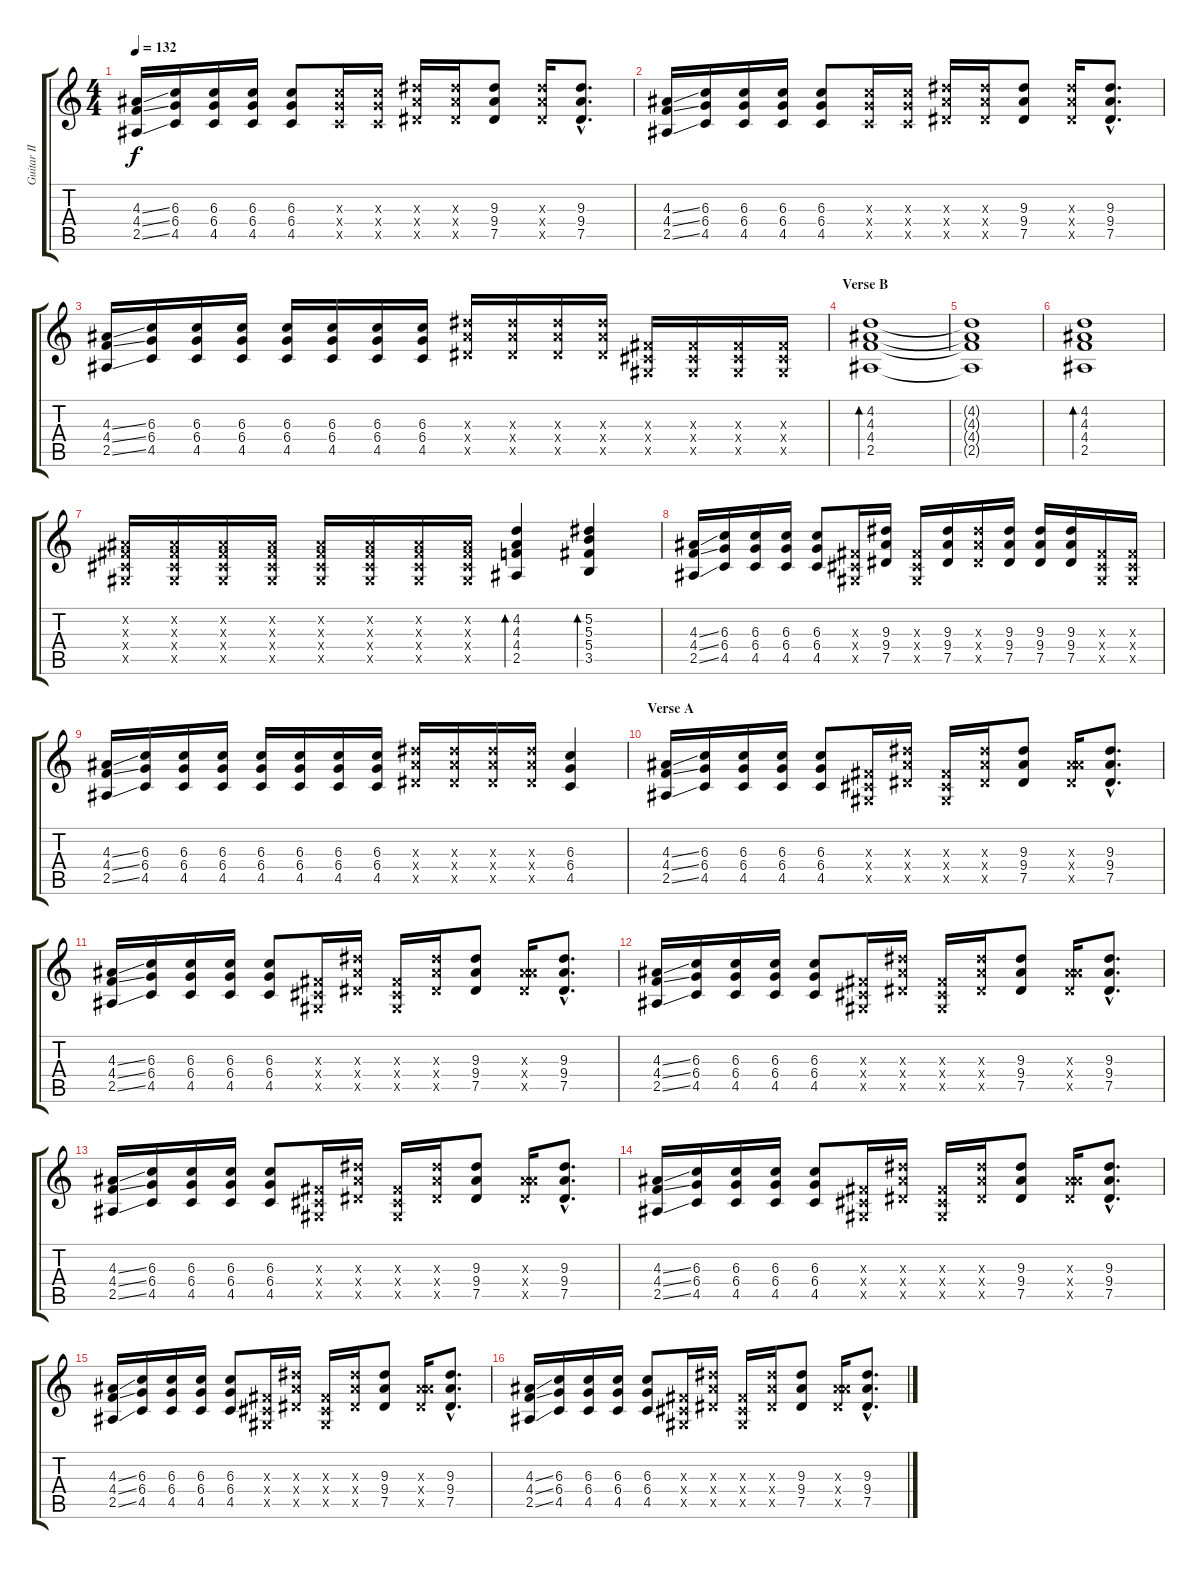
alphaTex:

\track ("Guitar II" "Guitar II") {instrument distortionguitar}
\staff {score tabs}
\tuning (Eb4 Bb3 Gb3 Db3 Ab2 Eb2) {hide}
\ts (4 4)
\tempo 132
\clef g2
\ks c
(4.3{ss} 4.4{ss} 2.5{ss}).16{dy f} (6.3 6.4 4.5).16 (6.3 6.4 4.5).16 (6.3 6.4 4.5).16 (6.3 6.4 4.5).8 (6.3{x} 6.4{x} 4.5{x}).16 (6.3{x} 6.4{x} 4.5{x}).16 (9.3{x} 9.4{x} 7.5{x}).16 (9.3{x} 9.4{x} 7.5{x}).16 (9.3 9.4 7.5).8 (9.3{x} 9.4{x} 7.5{x}).16 (9.3{hac} 9.4{hac} 7.5{hac}).8{d} |
(4.3{ss} 4.4{ss} 2.5{ss}).16 (6.3 6.4 4.5).16 (6.3 6.4 4.5).16 (6.3 6.4 4.5).16 (6.3 6.4 4.5).8 (6.3{x} 6.4{x} 4.5{x}).16 (6.3{x} 6.4{x} 4.5{x}).16 (9.3{x} 9.4{x} 7.5{x}).16 (9.3{x} 9.4{x} 7.5{x}).16 (9.3 9.4 7.5).8 (9.3{x} 9.4{x} 7.5{x}).16 (9.3{hac} 9.4{hac} 7.5{hac}).8{d} |
(4.3{ss} 4.4{ss} 2.5{ss}).16 (6.3 6.4 4.5).16 (6.3 6.4 4.5).16 (6.3 6.4 4.5).16 (6.3 6.4 4.5).16 (6.3 6.4 4.5).16 (6.3 6.4 4.5).16 (6.3 6.4 4.5).16 (9.3{x} 9.4{x} 7.5{x}).16 (9.3{x} 9.4{x} 7.5{x}).16 (9.3{x} 9.4{x} 7.5{x}).16 (9.3{x} 9.4{x} 7.5{x}).16 (0.3{x} 0.4{x} 0.5{x}).16 (0.3{x} 0.4{x} 0.5{x}).16 (0.3{x} 0.4{x} 0.5{x}).16 (0.3{x} 0.4{x} 0.5{x}).16 |
\section ("" "Verse B")
(4.2 4.3 4.4 2.5).1{bd 240} |
(4.2{t} 4.3{t} 4.4{t} 2.5{t}).1 |
(4.2 4.3 4.4 2.5).1{bd 60} |
(0.2{x} 0.3{x} 0.4{x} 0.5{x}).16 (0.2{x} 0.3{x} 0.4{x} 0.5{x}).16 (0.2{x} 0.3{x} 0.4{x} 0.5{x}).16 (0.2{x} 0.3{x} 0.4{x} 0.5{x}).16 (0.2{x} 0.3{x} 0.4{x} 0.5{x}).16 (0.2{x} 0.3{x} 0.4{x} 0.5{x}).16 (0.2{x} 0.3{x} 0.4{x} 0.5{x}).16 (0.2{x} 0.3{x} 0.4{x} 0.5{x}).16 (4.2 4.3 4.4 2.5).4{bd 120} (5.2 5.3 5.4 3.5).4{bd 120} |
(4.3{ss} 4.4{ss} 2.5{ss}).16 (6.3 6.4 4.5).16 (6.3 6.4 4.5).16 (6.3 6.4 4.5).16 (6.3 6.4 4.5).8 (0.3{x} 0.4{x} 0.5{x}).16 (9.3 9.4 7.5).16 (0.3{x} 0.4{x} 0.5{x}).16 (9.3 9.4 7.5).16 (9.3{x} 9.4{x} 7.5{x}).16 (9.3 9.4 7.5).16 (9.3 9.4 7.5).16 (9.3 9.4 7.5).16 (0.3{x} 0.4{x} 0.5{x}).16 (0.3{x} 0.4{x} 0.5{x}).16 |
(4.3{ss} 4.4{ss} 2.5{ss}).16 (6.3 6.4 4.5).16 (6.3 6.4 4.5).16 (6.3 6.4 4.5).16 (6.3 6.4 4.5).16 (6.3 6.4 4.5).16 (6.3 6.4 4.5).16 (6.3 6.4 4.5).16 (9.3{x} 9.4{x} 7.5{x}).16 (9.3{x} 9.4{x} 7.5{x}).16 (9.3{x} 9.4{x} 7.5{x}).16 (9.3{x} 9.4{x} 7.5{x}).16 (6.3 6.4 4.5).4 |
\section ("" "Verse A")
(4.3{ss} 4.4{ss} 2.5{ss}).16 (6.3 6.4 4.5).16 (6.3 6.4 4.5).16 (6.3 6.4 4.5).16 (6.3 6.4 4.5).8 (0.3{x} 0.4{x} 0.5{x}).16 (9.3{x} 9.4{x} 7.5{x}).16 (0.3{x} 0.4{x} 0.5{x}).16 (9.3{x} 9.4{x} 7.5{x}).16 (9.3 9.4 7.5).8 (4.3{x} 9.4{x} 7.5{x}).16 (9.3{hac} 9.4{hac} 7.5{hac}).8{d} |
(4.3{ss} 4.4{ss} 2.5{ss}).16 (6.3 6.4 4.5).16 (6.3 6.4 4.5).16 (6.3 6.4 4.5).16 (6.3 6.4 4.5).8 (0.3{x} 0.4{x} 0.5{x}).16 (9.3{x} 9.4{x} 7.5{x}).16 (0.3{x} 0.4{x} 0.5{x}).16 (9.3{x} 9.4{x} 7.5{x}).16 (9.3 9.4 7.5).8 (4.3{x} 9.4{x} 7.5{x}).16 (9.3{hac} 9.4{hac} 7.5{hac}).8{d} |
(4.3{ss} 4.4{ss} 2.5{ss}).16 (6.3 6.4 4.5).16 (6.3 6.4 4.5).16 (6.3 6.4 4.5).16 (6.3 6.4 4.5).8 (0.3{x} 0.4{x} 0.5{x}).16 (9.3{x} 9.4{x} 7.5{x}).16 (0.3{x} 0.4{x} 0.5{x}).16 (9.3{x} 9.4{x} 7.5{x}).16 (9.3 9.4 7.5).8 (4.3{x} 9.4{x} 7.5{x}).16 (9.3{hac} 9.4{hac} 7.5{hac}).8{d} |
(4.3{ss} 4.4{ss} 2.5{ss}).16 (6.3 6.4 4.5).16 (6.3 6.4 4.5).16 (6.3 6.4 4.5).16 (6.3 6.4 4.5).8 (0.3{x} 0.4{x} 0.5{x}).16 (9.3{x} 9.4{x} 7.5{x}).16 (0.3{x} 0.4{x} 0.5{x}).16 (9.3{x} 9.4{x} 7.5{x}).16 (9.3 9.4 7.5).8 (4.3{x} 9.4{x} 7.5{x}).16 (9.3{hac} 9.4{hac} 7.5{hac}).8{d} |
(4.3{ss} 4.4{ss} 2.5{ss}).16 (6.3 6.4 4.5).16 (6.3 6.4 4.5).16 (6.3 6.4 4.5).16 (6.3 6.4 4.5).8 (0.3{x} 0.4{x} 0.5{x}).16 (9.3{x} 9.4{x} 7.5{x}).16 (0.3{x} 0.4{x} 0.5{x}).16 (9.3{x} 9.4{x} 7.5{x}).16 (9.3 9.4 7.5).8 (4.3{x} 9.4{x} 7.5{x}).16 (9.3{hac} 9.4{hac} 7.5{hac}).8{d} |
(4.3{ss} 4.4{ss} 2.5{ss}).16 (6.3 6.4 4.5).16 (6.3 6.4 4.5).16 (6.3 6.4 4.5).16 (6.3 6.4 4.5).8 (0.3{x} 0.4{x} 0.5{x}).16 (9.3{x} 9.4{x} 7.5{x}).16 (0.3{x} 0.4{x} 0.5{x}).16 (9.3{x} 9.4{x} 7.5{x}).16 (9.3 9.4 7.5).8 (4.3{x} 9.4{x} 7.5{x}).16 (9.3{hac} 9.4{hac} 7.5{hac}).8{d} |
(4.3{ss} 4.4{ss} 2.5{ss}).16 (6.3 6.4 4.5).16 (6.3 6.4 4.5).16 (6.3 6.4 4.5).16 (6.3 6.4 4.5).8 (0.3{x} 0.4{x} 0.5{x}).16 (9.3{x} 9.4{x} 7.5{x}).16 (0.3{x} 0.4{x} 0.5{x}).16 (9.3{x} 9.4{x} 7.5{x}).16 (9.3 9.4 7.5).8 (4.3{x} 9.4{x} 7.5{x}).16 (9.3{hac} 9.4{hac} 7.5{hac}).8{d}
